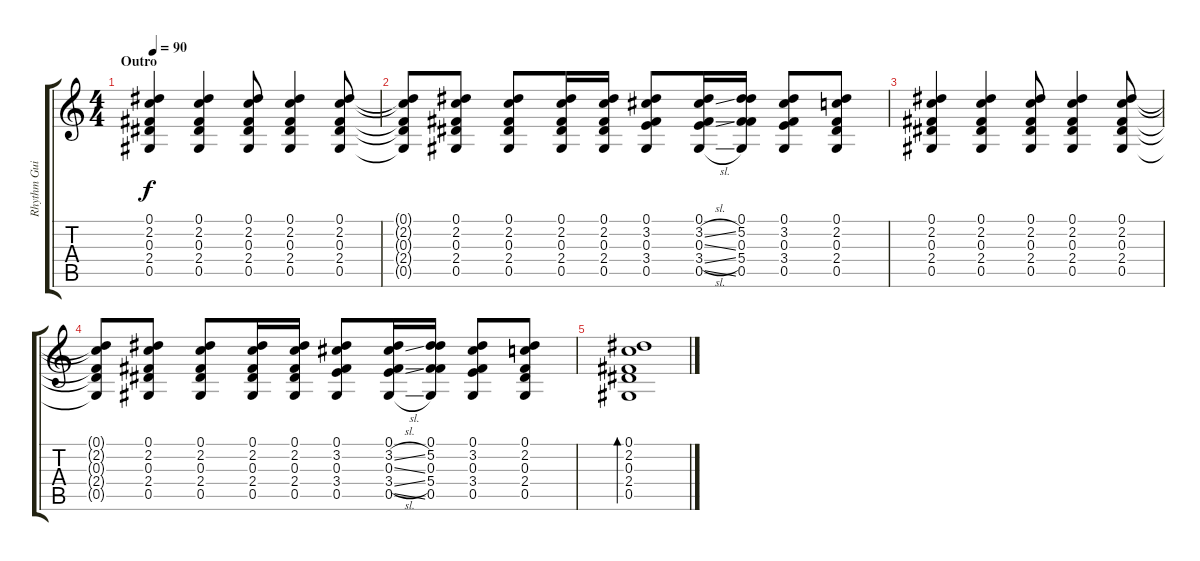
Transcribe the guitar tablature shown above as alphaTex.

\track ("Rhythm Guitar" "Rhythm Gui") {instrument acousticguitarsteel}
\staff {score tabs}
\tuning (Eb4 Bb3 Gb3 Db3 Ab2 Eb2) {hide}
\ts (4 4)
\section ("" "Outro")
\tempo 90
\clef g2
\ks c
(0.1 2.2 0.3 2.4 0.5).4{dy f} (0.1 2.2 0.3 2.4 0.5).4 (0.1 2.2 0.3 2.4 0.5).8 (0.1 2.2 0.3 2.4 0.5).4 (0.1 2.2 0.3 2.4 0.5).8 |
(0.1{t} 2.2{t} 0.3{t} 2.4{t} 0.5{t}).8 (0.1 2.2 0.3 2.4 0.5).8 (0.1 2.2 0.3 2.4 0.5).8 (0.1 2.2 0.3 2.4 0.5).16 (0.1 2.2 0.3 2.4 0.5).16 (0.1 3.2 0.3 3.4 0.5).8 (0.1 3.2{sl} 0.3{sl} 3.4{sl} 0.5{sl}).16 (0.1 5.2 0.3 5.4 0.5).16 (0.1 3.2 0.3 3.4 0.5).8 (0.1 2.2 0.3 2.4 0.5).8 |
(0.1 2.2 0.3 2.4 0.5).4 (0.1 2.2 0.3 2.4 0.5).4 (0.1 2.2 0.3 2.4 0.5).8 (0.1 2.2 0.3 2.4 0.5).4 (0.1 2.2 0.3 2.4 0.5).8 |
(0.1{t} 2.2{t} 0.3{t} 2.4{t} 0.5{t}).8 (0.1 2.2 0.3 2.4 0.5).8 (0.1 2.2 0.3 2.4 0.5).8 (0.1 2.2 0.3 2.4 0.5).16 (0.1 2.2 0.3 2.4 0.5).16 (0.1 3.2 0.3 3.4 0.5).8 (0.1 3.2{sl} 0.3{sl} 3.4{sl} 0.5{sl}).16 (0.1 5.2 0.3 5.4 0.5).16 (0.1 3.2 0.3 3.4 0.5).8 (0.1 2.2 0.3 2.4 0.5).8 |
(0.1 2.2 0.3 2.4 0.5).1{bd 240}
